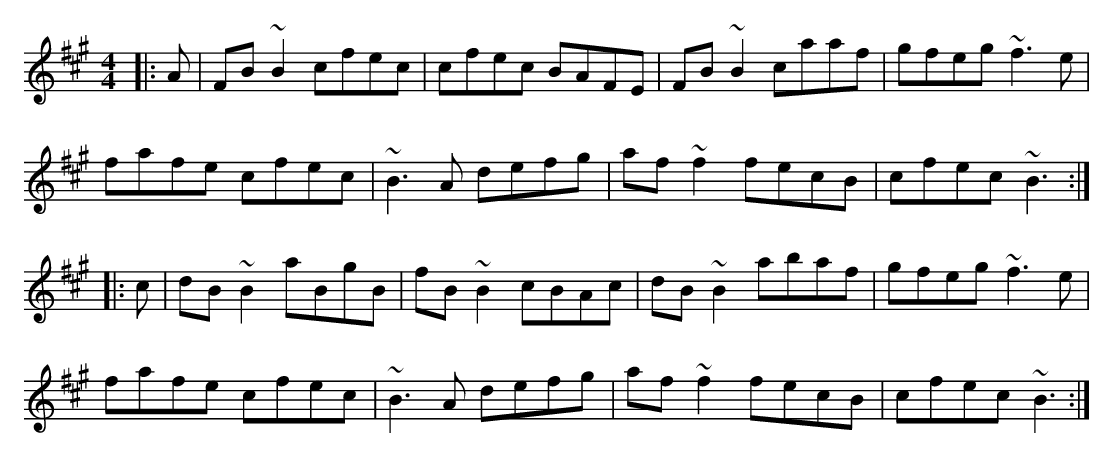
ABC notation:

X:1
M:4/4
K:Bdor
|:A|FB~B2 cfec|cfec BAFE|FB~B2 caaf|gfeg ~f3e|
fafe cfec|~B3A defg|af~f2 fecB|cfec ~B3:|
|:c|dB~B2 aBgB|fB~B2 cBAc|dB~B2 abaf|gfeg ~f3e|
fafe cfec|~B3A defg|af~f2 fecB|cfec ~B3:|
